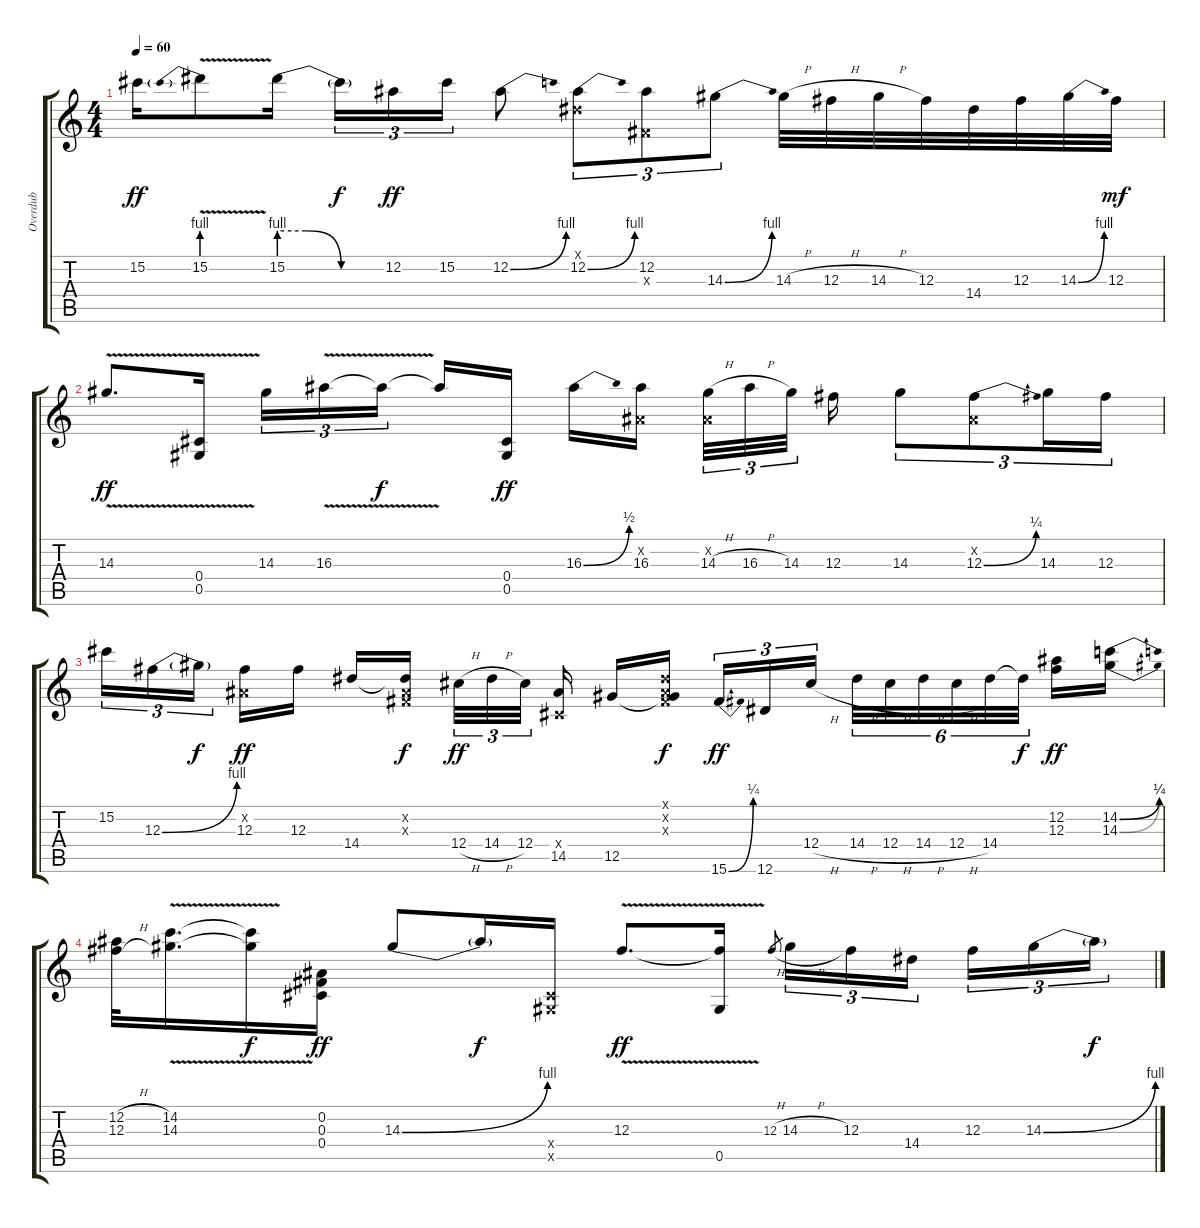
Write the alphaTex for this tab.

\track ("Overdub" "Overdub") {instrument fretlessbass}
\staff {score tabs}
\tuning (Eb4 Bb3 Gb3 Db3 Ab2 Eb2) {hide}
\ts (4 4)
\tempo 60
\clef g2
\ks c
15.2.16{dy ff} 15.2{be (prebend 0 4 60 4) v}.8 15.2{be (custom 0 4 15 4 35 0 60 0)}.16 15.2{t}.16{tu (3 2) dy f} 12.2.16{tu (3 2) dy ff} 15.2.16{tu (3 2)} 12.2{be (bend 0 0 60 4)}.8 (0.1{x} 12.2{be (bend 0 0 60 4)}).8{tu (3 2)} (12.2 0.3{x}).8{tu (3 2)} 14.3{be (bend 0 0 60 4)}.8{tu (3 2)} 14.3{h}.32 12.3{h}.32 14.3{h}.32 12.3.32 14.4.32 12.3.32 14.3{be (bend 0 0 60 4)}.32 12.3.32{dy mf} |
14.3{v}.8{d dy ff} (0.4{v} 0.5{v}).16 14.3.16{tu (3 2)} 16.3{v}.16{tu (3 2)} 16.3{t}.16{tu (3 2) dy f} 16.3{t}.16 (0.4 0.5).16{dy ff} 16.3{be (bend 0 0 60 2)}.16 (0.2{x} 16.3).16 (0.2{x} 14.3{h}).32{tu (3 2)} 16.3{h}.32{tu (3 2)} 14.3.32{tu (3 2)} 12.3.16 14.3.8{tu (3 2)} (0.2{x} 12.3{be (bend 0 0 60 1)}).8{tu (3 2)} 14.3.16{tu (3 2)} 12.3.16{tu (3 2)} |
15.2.16{tu (3 2)} 12.3{be (bend 0 0 60 4)}.16{tu (3 2)} 12.3{t}.16{tu (3 2) dy f} (0.2{x} 12.3).16{dy ff} 12.3.16 14.4.16 (0.2{x} 0.3{x} 14.4{t}).16{dy f} 12.4{h}.32{tu (3 2) dy ff} 14.4{h}.32{tu (3 2)} 12.4.32{tu (3 2)} (0.4{x} 14.5).16 12.5.16 (0.1{x} 0.2{x} 0.3{x} 12.5{t}).16{dy f} 15.6{be (bend 0 0 60 1)}.16{tu (3 2) dy ff} 12.6.16{tu (3 2)} 12.4{h}.16{tu (3 2)} 14.4{h}.32{tu (6 4)} 12.4{h}.32{tu (6 4)} 14.4{h}.32{tu (6 4)} 12.4{h}.32{tu (6 4)} 14.4.32{tu (6 4)} 14.4{t}.32{tu (6 4) dy f} (12.2 12.3).16{dy ff} (14.2{be (bend 0 0 60 1)} 14.3{be (bend 0 0 60 1)}).16 |
(12.2{h} 12.3{h}).32 (14.2{v} 14.3{v}).16{d} (14.2{t} 14.3{t}).16{dy f} (0.2 0.3 0.4).16{dy ff} 14.3{be (bend 0 0 60 4)}.8 14.3{t}.16{dy f} (0.4{x} 0.5{x}).16 12.3{v}.8{d dy ff} (12.3{t} 0.5).16 12.3{h}.8{gr} 14.3{h}.16{tu (3 2)} 12.3.16{tu (3 2)} 14.4.16{tu (3 2)} 12.3.16{tu (3 2)} 14.3{be (bend 0 0 60 4)}.16{tu (3 2)} 14.3{t}.16{tu (3 2) dy f}
